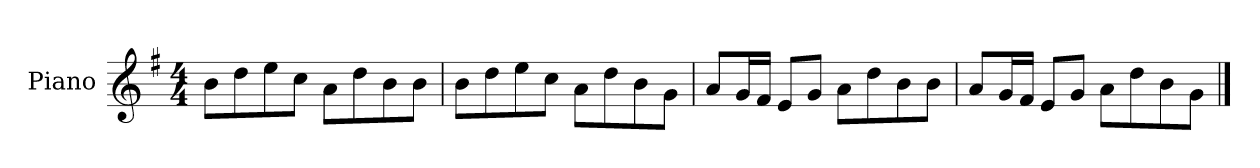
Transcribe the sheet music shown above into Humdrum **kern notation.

**kern
*part1
*staff1
*I"Piano
*I'P-no
*clefG2
*k[f#]
*M4/4
*MM90
=1
8b\L
8dd\
8ee\
8cc\J
8a\L
8dd\
8b\
8b\J
=2
8b\L
8dd\
8ee\
8cc\J
8a\L
8dd\
8b\
8g\J
=3
8a/L
16g/L
16f#/JJ
8e/L
8g/J
8a\L
8dd\
8b\
8b\J
=4
8a/L
16g/L
16f#/JJ
8e/L
8g/J
8a\L
8dd\
8b\
8g\J
==
*-
